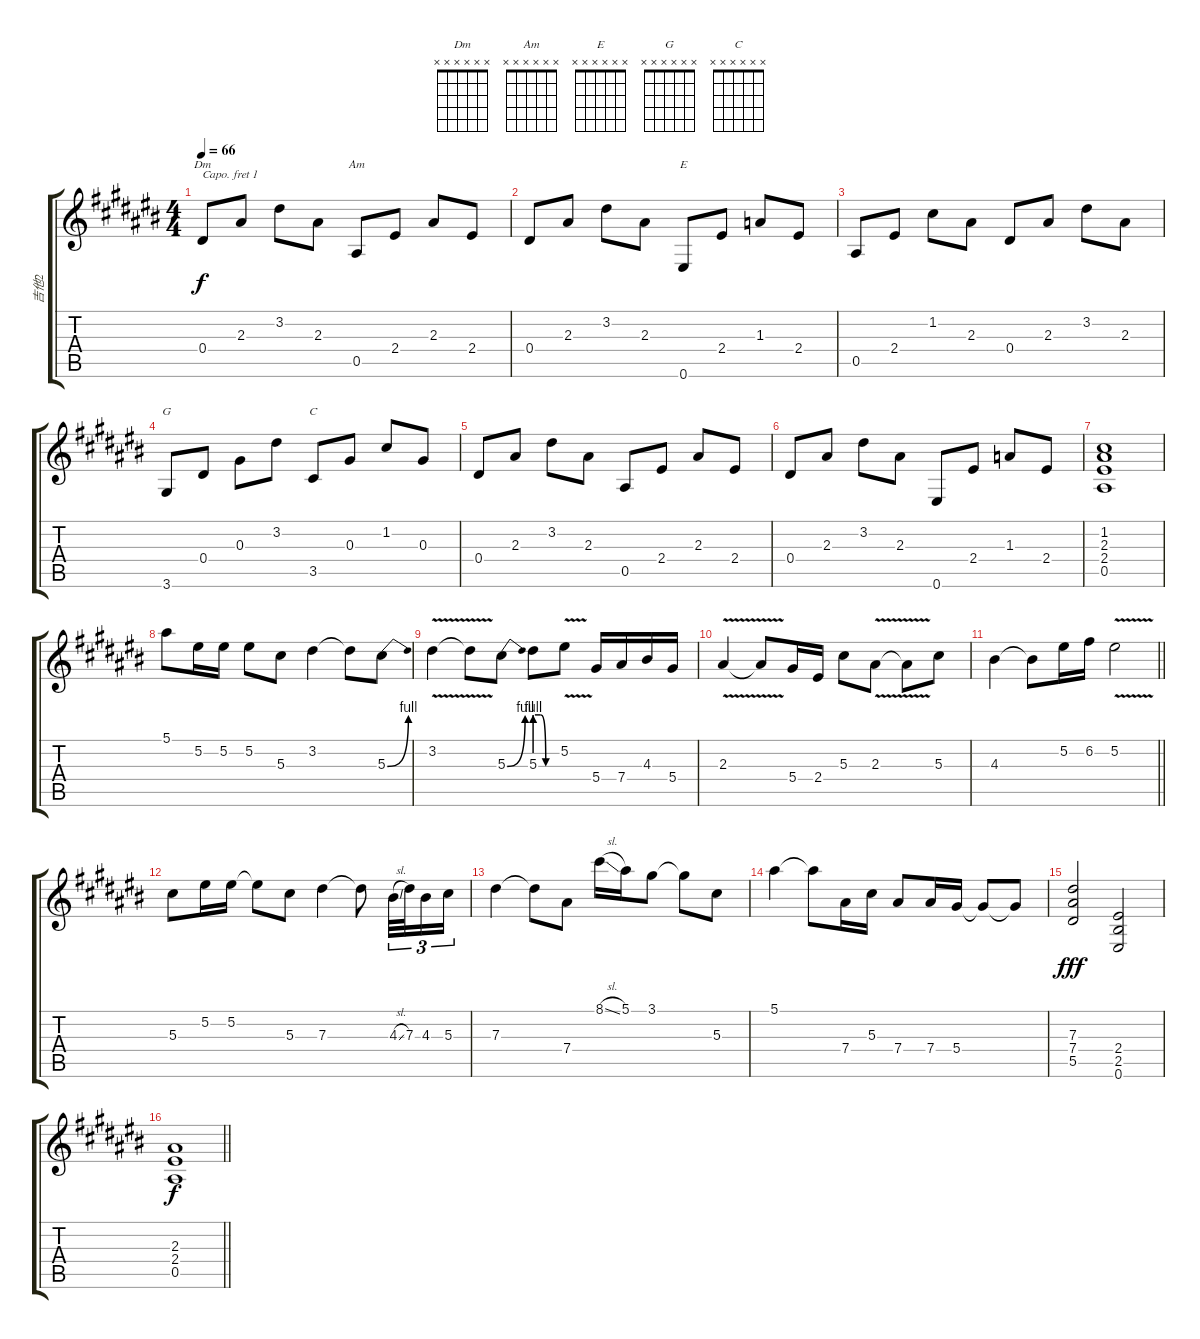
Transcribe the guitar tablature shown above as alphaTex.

\track ("吉他2" "吉他2") {instrument acousticguitarsteel}
\staff {score tabs}
\capo 1
\tuning (E4 B3 G3 D3 A2 E2) {hide}
\chord ("Dm" x x x x x x)
\chord ("Am" x x x x x x)
\chord ("E" x x x x x x)
\chord ("G" x x x x x x)
\chord ("C" x x x x x x)
\ts (4 4)
\tempo 66
\clef g2
\ks c#
0.4.8{ch "Dm" dy f} 2.3.8 3.2.8 2.3.8 0.5.8{ch "Am"} 2.4.8 2.3.8 2.4.8 |
0.4.8 2.3.8 3.2.8 2.3.8 0.6.8{ch "E"} 2.4.8 1.3.8 2.4.8 |
0.5.8 2.4.8 1.2.8 2.3.8 0.4.8 2.3.8 3.2.8 2.3.8 |
3.6.8{ch "G"} 0.4.8 0.3.8 3.2.8 3.5.8{ch "C"} 0.3.8 1.2.8 0.3.8 |
0.4.8 2.3.8 3.2.8 2.3.8 0.5.8 2.4.8 2.3.8 2.4.8 |
0.4.8 2.3.8 3.2.8 2.3.8 0.6.8 2.4.8 1.3.8 2.4.8 |
(1.2 2.3 2.4 0.5).1 |
5.1.8{volume 5 instrument distortionguitar} 5.2.16 5.2.16 5.2.8 5.3.8 3.2.4 3.2{t}.8 5.3{be (bend 0 0 60 4)}.8 |
3.2{v}.4 3.2{t}.8 5.3{be (bend 0 0 60 4)}.8 5.3{be (custom 0 4 15 4 30 0 60 0)}.8 5.2{v}.8 5.4.16 7.4.16 4.3.16 5.4.16 |
2.3{v}.4 2.3{t}.8 5.4.16 2.4.16 5.3.8 2.3{v}.8 2.3{t}.8 5.3.8 |
\barLineRight lightlight
4.3.4 4.3{t}.8 5.2.16 6.2.16 5.2{v}.2 |
5.3.8{volume 4} 5.2.16 5.2.16 5.2{t}.8 5.3.8 7.3.4 7.3{t}.8 4.3{sl}.32{tu (3 2)} 7.3.32{tu (3 2)} 4.3.16{tu (3 2)} 5.3.16{tu (3 2)} |
7.3.4 7.3{t}.8 7.4.8 8.1{sl}.16 5.1.16 3.1.8 3.1{t}.8 5.3.8 |
5.1.4 5.1{t}.8 7.4.16 5.3.16 7.4.8 7.4.16 5.4.16 5.4{t}.8 5.4{t}.8 |
(7.3 7.4 5.5).2{dy fff volume 4} (2.4 2.5 0.6).2 |
\barLineRight lightlight
(2.3 2.4 0.5).1{dy f}
